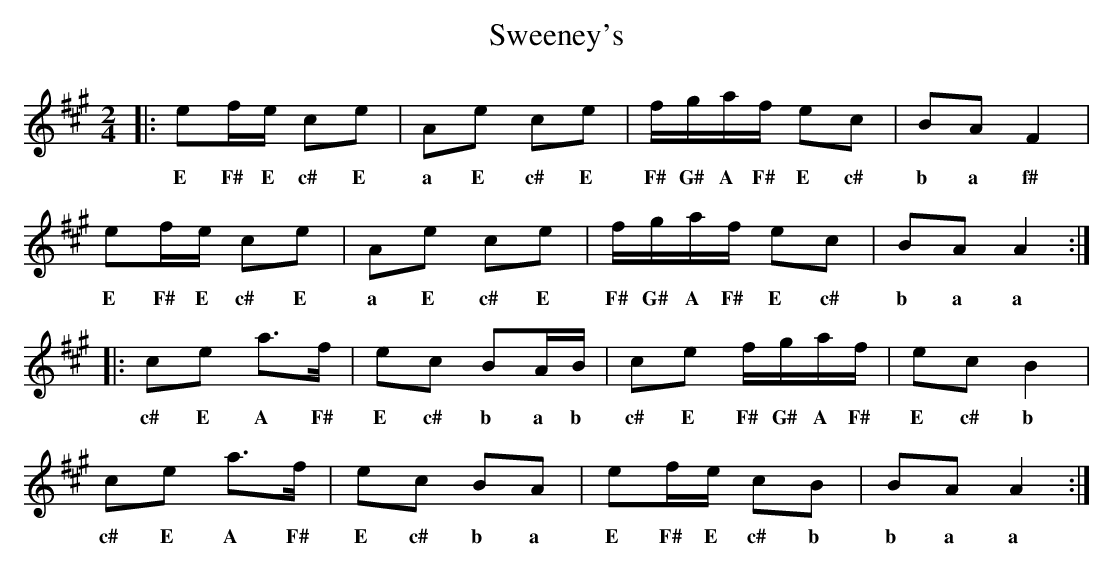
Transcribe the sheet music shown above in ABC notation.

X:1
T:Sweeney's
M:2/4
L:1/16
K:Amaj
|:e2fe c2e2 |A2e2 c2e2 |fgaf e2c2 |B2A2 F4 |
w:E F# E c# E a E c# E F# G# A F# E c# b a f#
e2fe c2e2 |A2e2 c2e2 |fgaf e2c2 |B2A2 A4 :|
w:E F# E c# E a E c# E F# G# A F# E c# b a a
|:c2e2 a3f |e2c2 B2AB |c2e2 fgaf |e2c2 B4 |
w:c# E A F# E c# b a b c# E F# G# A F# E c# b
c2e2 a3f |e2c2 B2A2 |e2fe c2B2 |B2A2 A4 :|
w:c# E A F# E c# b a E F# E c# b b a a
